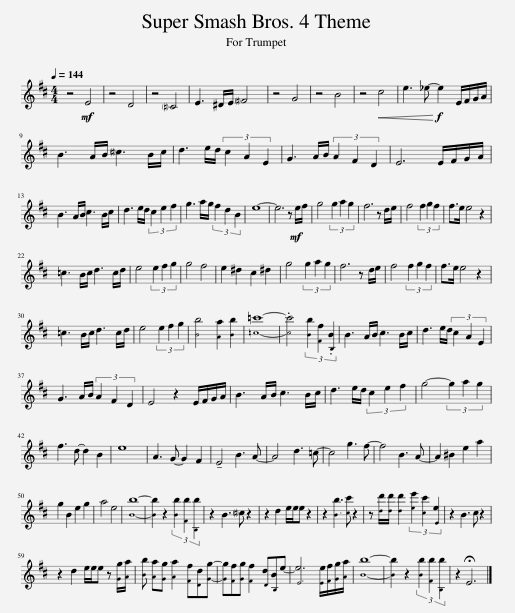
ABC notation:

X:1
L:1/8
Q:1/4=144
M:4/4
I:linebreak $
K:none
V:1 treble transpose=-2
V:1
[K:D] z4!mf! E4 | z4 D4 | z4 !courtesy!^C4 | E3 ^D/E/ !courtesy!^F4 | z4 G4 | %5
 z4 B4 | z4!<(! c4 | e3 _e-!<)!!f! e2 E/F/G/A/ |$ B3 A/B/ !courtesy!^c3 B/c/ | d3 e/d/ (3c2 A2 E2 | %10
 G3 A/B/ (3A2 F2 D2 | E6 E/F/G/A/ |$ B3 A/B/ c3 B/c/ | d3 e/d/ (3c2 e2 f2 | g3 a/g/ (3f2 d2 B2 | %15
 e8- | e6 z!mf! e/f/ | g4 (3g2 a2 g2 | f6 z d/e/ | f4 (3f2 g2 f2 | %20
 f>e e4 z2 |$ =c3 B/c/ d3 c/d/ | e4 (3e2 f2 g2 | g4 f4 | e2 ^d2 c2 ^d2 | %25
 g4 (3g2 a2 g2 | f6 z d/e/ | f4 (3f2 g2 f2 | f>e e4 z2 |$ =c3 B/c/ d3 c/d/ | %30
 e4 (3e2 f2 g2 | [Bb]4 [Aa]2 [Bb]2 | [=c=c']8- | .[cc']4 (3[Bb]2 [Ff]2 .[B,B]2 | B3 A/B/ c3 B/c/ | %35
 d3 e/d/ (3c2 A2 E2 |$ G3 A/B/ (3A2 F2 D2 | E4 z2 E/F/G/A/ | B3 A/B/ c3 B/c/ | d3 e/d/ (3c2 e2 f2 | %40
 g4- (3g2 a2 g2 |$ f3 d- d2 B2 | e8 | A3 G- G2 F2 | !tenuto!E4 B3 A- | %45
 A4 d3 =c- | c4 g3 f- | f4 B3 A- | A2 ^B2 e2 a2 |$ g2 B2 e2 g2 | %50
 a4 e4 | [Bb]8- | [Bb]2 z2 (3[Bb]2 [Fb]2 [B,b]2 | z2 B3 !courtesy!^c z2 | z2 d2 e/e/e z2 | %55
 z2 [Bb]3 [cc'] z2 | z [dd']/[dd']/ [dd']2 (3[ee']2 [cc']2 [Ee]2 | z2 B3 c z2 |$ z2 d2 e/e/e z [Gg]/[Aa]/ | [Bb] [Aa][Gg] [Aa]2 [Ff][Dd][Gg]- | %60
 [Gg][Ff][Gg] [Ff]2 [Dd][B,B]e- | [Ee]6 [Ee]/[Ff]/[Gg]/[Aa]/ | [Bb]8- | [Bb]2 z2 (3[Bb]2 [Fb]2 [B,b]2 | z2 !fermata!E6 |] %65
